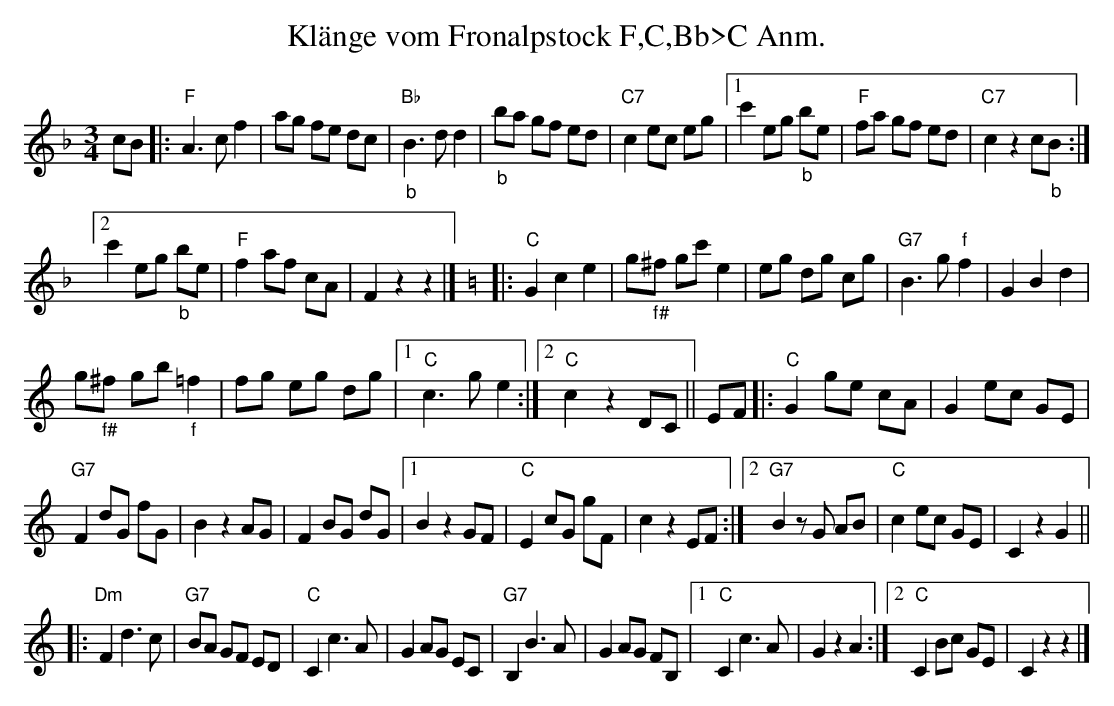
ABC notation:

X:1
T: Klänge vom Fronalpstock F,C,Bb>C Anm.
M:3/4
L:1/8
K:F
cB |: "F"A3 c f2 | ag fe dc | "Bb""_b"B3 d d2 | "_b"ba gf ed | "C7"c2 ec eg |1 c'2 eg "_b"be | "F"fa gf ed | "C7"c2 z2 c"_b"B :|2
c'2 eg "_b"be | "F"f2 af cA | F2 z2 z2 |] [K:C]|: "C"G2 c2 e2 | g"_f#"^f gc' e2 | eg dg cg | "G7"B3 g "f"f2 | G2 B2 d2 |
g"_f#"^f gb "_f"=f2 | fg eg dg |1 "C"c3 g e2 :|2 "C"c2 z2 DC || [K:C] EF |:"C"G2 ge cA | G2 ec GE |
"G7"F2 dG fG | B2 z2 AG | F2 BG dG |1 B2 z2 GF | "C"E2 cG gF | c2 z2 EF :|2 "G7"B2 zG AB | "C"c2 ec GE | C2 z2 G2 ||
|: "Dm"F2 d3 c | "G7"BA GF ED | "C"C2 c3 A | G2 AG EC | "G7"B,2 B3 A | G2 AG FB, |1 "C"C2 c3 A | G2 z2 A2 :|2 "C"C2 Bc GE | C2 z2z2 |]
